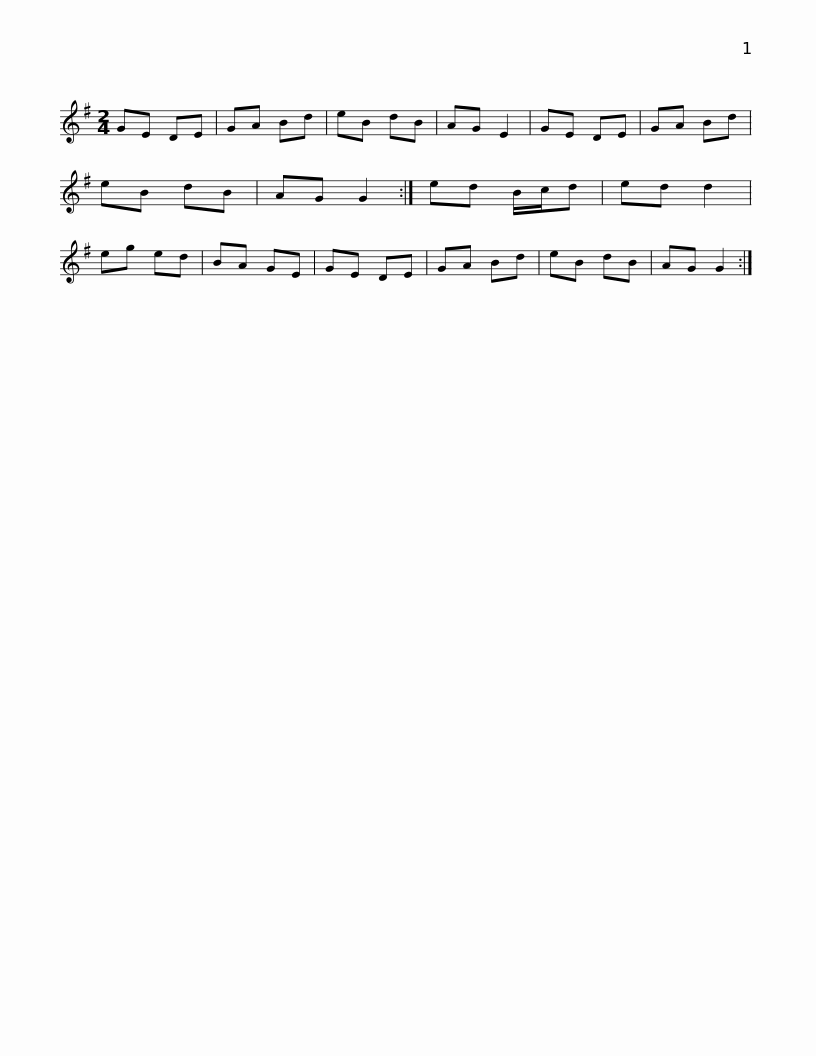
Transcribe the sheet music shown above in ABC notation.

X:1
L:1/8
M:2/4
I:linebreak $
K:G
V:1 treble
V:1
 GE DE | GA Bd | eB dB | AG E2 | GE DE | %5
 GA Bd | eB dB | AG G2 :| ed B/c/d | ed d2 | %10
 eg ed |$ BA GE | GE DE | GA Bd | eB dB | %15
 AG G2 :| %16
